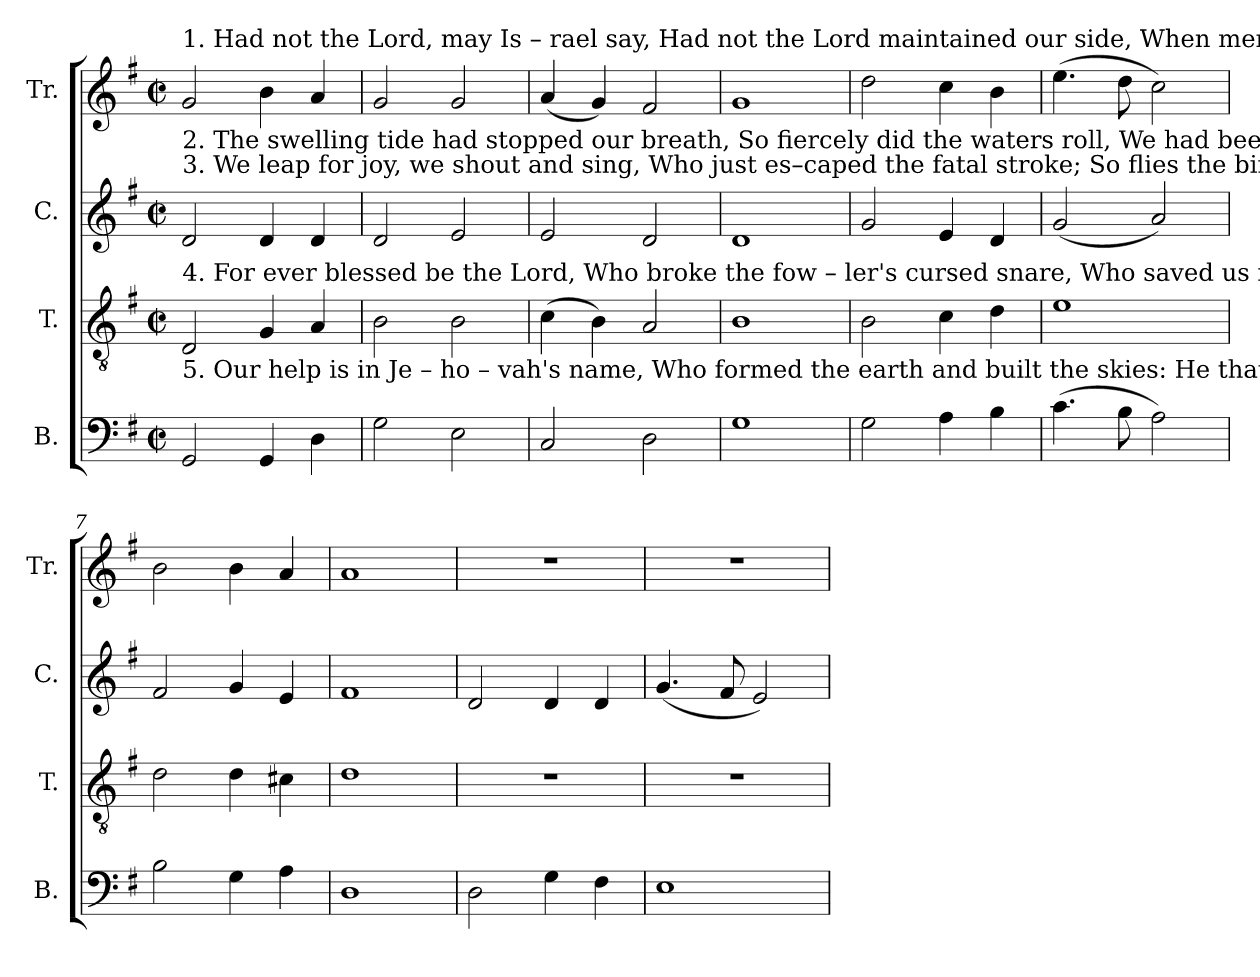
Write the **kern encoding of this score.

**kern	**kern	**kern	**kern
*part4	*part3	*part2	*part1
*staff4	*staff3	*staff2	*staff1
*I"B.	*I"T.	*I"C.	*I"Tr.
*I'B.	*I'T.	*I'C.	*I'Tr.
*clefF4	*clefGv2	*clefG2	*clefG2
*k[f#]	*k[f#]	*k[f#]	*k[f#]
*M2/2	*M2/2	*M2/2	*M2/2
*met(c|)	*met(c|)	*met(c|)	*met(c|)
*MM120	*MM120	*MM120	*MM120
=1	=1	=1	=1
!	!	!	!LO:TX:a:t=1. Had not the Lord, may Is  –  rael    say,     Had not the Lord       maintained our side,  When men, to  make      our lives  a   prey,
!	!	!	!LO:TX:b:t=2. The swelling tide had stopped our breath, So   fiercely  did               the  waters   roll,   We had been swal  –  lowed deep in death;
!	!	!LO:TX:a:t=3. We leap for  joy, we  shout  and   sing,   Who just es–caped            the   fatal   stroke;   So flies the  bird         with cheerful wing,	!
!	!LO:TX:a:t=4. For  ever  blessed     be       the   Lord,  Who broke the fow     –    ler's  cursed  snare, Who saved us from the mur–d'ring   sword,	!	!
!	!LO:TX:b:t=5. Our help is in Je  –  ho  –  vah's name, Who formed the earth      and  built the skies&colon; He  that  upholds   that   wondrous   frame	!	!
2GG/	2D/	2d/	2g/
4GG/	4G/	4d/	4b\
4D\	4A/	4d/	4a/
=2	=2	=2	=2
2G\	2B\	2d/	2g/
2E\	2B\	2e/	2g/
=3	=3	=3	=3
2C/	(4c\	2e/	(4a/
.	4B\)	.	4g/)
2D\	2A/	2d/	2f#/
=4	=4	=4	=4
1G	1B	1d	1g
=5	=5	=5	=5
2G\	2B\	2g/	2dd\
4A\	4c\	4e/	4cc\
4B\	4d\	4d/	4b\
=6	=6	=6	=6
(4.c\	1e	(2g/	(4.ee\
8B\	.	.	8dd\
2A\)	.	2a/)	2cc\)
=7	=7	=7	=7
2B\	2d\	2f#/	2b\
4G\	4d\	4g/	4b\
4A\	4c#X\	4e/	4a/
=8	=8	=8	=8
1D	1d	1f#	1a
=9	=9	=9	=9
2D\	1r	2d/	1r
4G\	.	4d/	.
4F#\	.	4d/	.
=10	=10	=10	=10
1E	1r	(4.g/	1r
.	.	8f#/	.
.	.	2e/)	.
=	=	=	=
*-	*-	*-	*-
